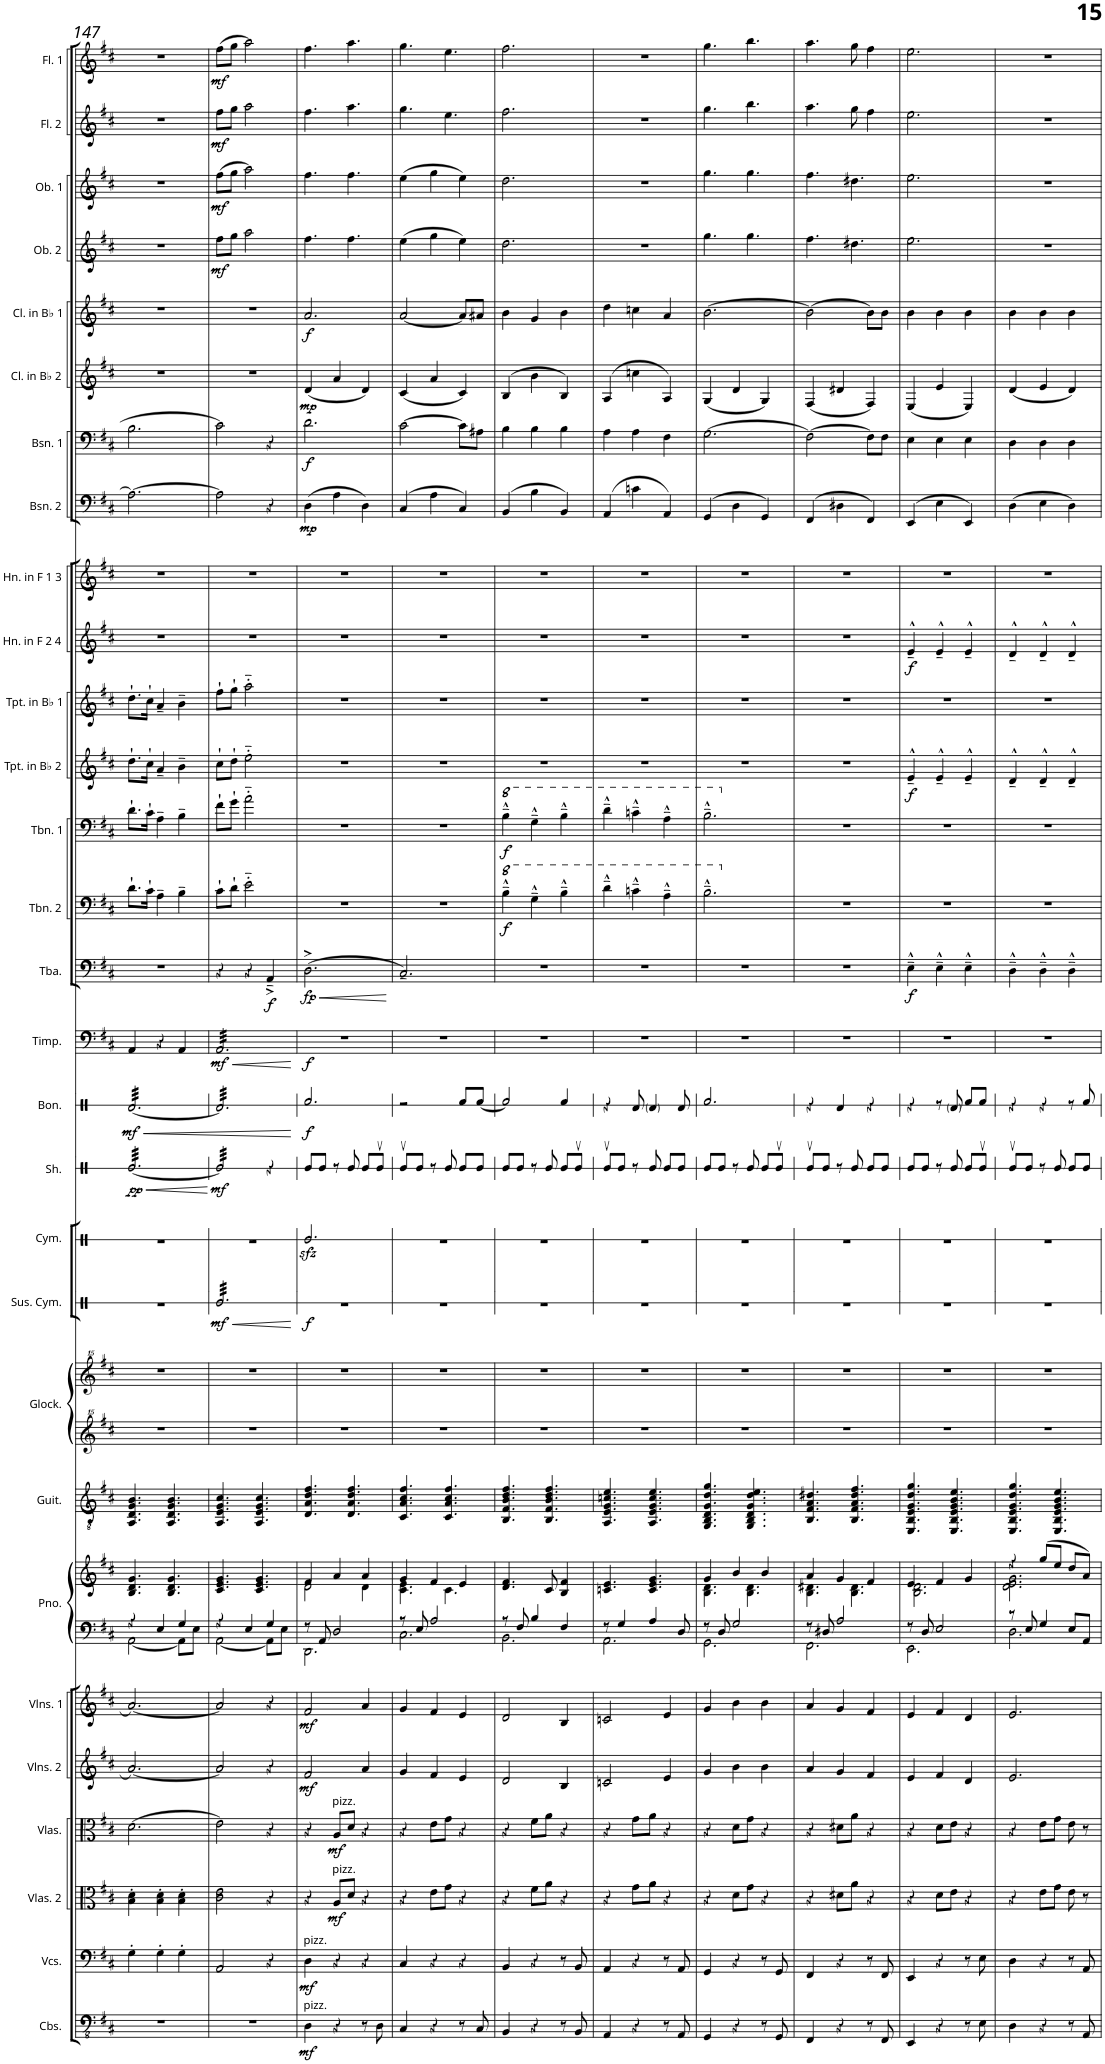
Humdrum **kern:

**kern	**dynam	**kern	**dynam	**kern	**dynam	**kern	**dynam	**kern	**dynam	**kern	**dynam	**kern	**kern	**kern	**kern	**kern	**kern	**dynam	**kern	**kern	**dynam	**kern	**dynam	**kern	**dynam	**kern	**dynam	**kern	**dynam	**kern	**dynam	**kern	**dynam	**kern	**kern	**dynam	**kern	**kern	**dynam	**kern	**dynam	**kern	**dynam	**kern	**dynam	**kern	**dynam	**kern	**dynam	**kern	**dynam	**kern	**dynam
*part29	*part29	*part28	*part28	*part27	*part27	*part26	*part26	*part25	*part25	*part24	*part24	*part23	*part23	*part22	*part21	*part21	*part20	*part20	*part19	*part18	*part18	*part17	*part17	*part16	*part16	*part15	*part15	*part14	*part14	*part13	*part13	*part12	*part12	*part11	*part10	*part10	*part9	*part8	*part8	*part7	*part7	*part6	*part6	*part5	*part5	*part4	*part4	*part3	*part3	*part2	*part2	*part1	*part1
*staff31	*staff31	*staff30	*staff30	*staff29	*staff29	*staff28	*staff28	*staff27	*staff27	*staff26	*staff26	*staff25	*staff24	*staff23	*staff22	*staff21	*staff20	*staff20	*staff19	*staff18	*staff18	*staff17	*staff17	*staff16	*staff16	*staff15	*staff15	*staff14	*staff14	*staff13	*staff13	*staff12	*staff12	*staff11	*staff10	*staff10	*staff9	*staff8	*staff8	*staff7	*staff7	*staff6	*staff6	*staff5	*staff5	*staff4	*staff4	*staff3	*staff3	*staff2	*staff2	*staff1	*staff1
*I"Contrabasses	*	*I"Violoncellos	*	*I"Violas 2	*	*I"Violas	*	*I"Violins 2	*	*I"Violins 1	*	*I"Piano	*	*I"Classical Guitar	*I"Glockenspiel	*	*I"Suspended Cymbal	*	*I"Cymbals	*I"Shaker	*	*I"Bongos	*	*I"Timpani	*	*I"Tuba	*	*I"Trombone 2	*	*I"Trombone 1	*	*I"Trumpet in Bb 2	*	*I"Trumpet in Bb 1	*I"Horn in F 2 &amp; 4	*	*I"Horn in F 1 &amp; 3	*I"Bassoon 2	*	*I"Bassoon 1	*	*I"Clarinet in Bb 2	*	*I"Clarinet in Bb 1	*	*I"Oboe 2	*	*I"Oboe 1	*	*I"Flute 2	*	*I"Flute 1	*
*I'Cbs.	*	*I'Vcs.	*	*I'Vlas. 2	*	*I'Vlas.	*	*I'Vlns. 2	*	*I'Vlns. 1	*	*I'Pno.	*	*I'Guit.	*I'Glock.	*	*I'Sus. Cym.	*	*I'Cym.	*I'Sh.	*	*I'Bon.	*	*I'Timp.	*	*I'Tba.	*	*I'Tbn. 2	*	*I'Tbn. 1	*	*I'Tpt. in Bb 2	*	*I'Tpt. in Bb 1	*I'Hn. in F 2 4	*	*I'Hn. in F 1 3	*I'Bsn. 2	*	*I'Bsn. 1	*	*I'Cl. in Bb 2	*	*I'Cl. in Bb 1	*	*I'Ob. 2	*	*I'Ob. 1	*	*I'Fl. 2	*	*I'Fl. 1	*
!!LO:PB:g=z
*clefFv4	*	*clefF4	*	*clefC3	*	*clefC3	*	*clefG2	*	*clefG2	*	*clefF4	*clefG2	*clefGv2	*clefG^^2	*clefG^^2	*clefX	*	*clefX	*clefX	*	*clefX	*	*clefF4	*	*clefF4	*	*clefF4	*	*clefF4	*	*clefG2	*	*clefG2	*clefG2	*	*clefG2	*clefF4	*	*clefF4	*	*clefG2	*	*clefG2	*	*clefG2	*	*clefG2	*	*clefG2	*	*clefG2	*
*	*	*	*	*	*	*	*	*	*	*	*	*	*	*	*	*	*	*	*	*	*	*	*	*	*	*	*	*	*	*	*	*Trd1c2	*	*Trd1c2	*Trd4c7	*	*Trd4c7	*	*	*	*	*Trd1c2	*	*Trd1c2	*	*	*	*	*	*	*	*	*
*k[f#c#]	*	*k[f#c#]	*	*k[f#c#]	*	*k[f#c#]	*	*k[f#c#]	*	*k[f#c#]	*	*k[f#c#]	*k[f#c#]	*k[f#c#]	*k[f#c#]	*k[f#c#]	*k[]	*	*k[]	*k[]	*	*k[]	*	*k[f#c#]	*	*k[f#c#]	*	*k[f#c#]	*	*k[f#c#]	*	*k[f#c#]	*	*k[f#c#]	*k[f#c#]	*	*k[f#c#]	*k[f#c#]	*	*k[f#c#]	*	*k[f#c#]	*	*k[f#c#]	*	*k[f#c#]	*	*k[f#c#]	*	*k[f#c#]	*	*k[f#c#]	*
*M3/4	*	*M3/4	*	*M3/4	*	*M3/4	*	*M3/4	*	*M3/4	*	*M3/4	*M3/4	*M3/4	*M3/4	*M3/4	*M3/4	*	*M3/4	*M3/4	*	*M3/4	*	*M3/4	*	*M3/4	*	*M3/4	*	*M3/4	*	*M3/4	*	*M3/4	*M3/4	*	*M3/4	*M3/4	*	*M3/4	*	*M3/4	*	*M3/4	*	*M3/4	*	*M3/4	*	*M3/4	*	*M3/4	*
=147	=147	=147	=147	=147	=147	=147	=147	=147	=147	=147	=147	=147	=147	=147	=147	=147	=147	=147	=147	=147	=147	=147	=147	=147	=147	=147	=147	=147	=147	=147	=147	=147	=147	=147	=147	=147	=147	=147	=147	=147	=147	=147	=147	=147	=147	=147	=147	=147	=147	=147	=147	=147	=147
*	*	*	*	*	*	*	*	*	*	*	*	*^	*	*	*	*	*	*	*	*	*	*	*	*	*	*	*	*	*	*	*	*	*	*	*	*	*	*	*	*	*	*	*	*	*	*	*	*	*	*	*	*	*
!	!	!	!	!	!	!	!	!	!	!	!	!	!	!	!	!	!	!	!	!	!	!LO:DY:b	!	!LO:DY:b	!	!	!	!	!	!	!	!	!	!	!	!	!	!	!	!	!	!	!	!	!	!	!	!	!	!	!	!	!	!
*	*	*	*	*	*	*	*	*	*	*	*	*	*	*	*	*	*	*	*	*	*tremolo	*	*	*	*	*	*	*	*	*	*	*	*	*	*	*	*	*	*	*	*	*	*	*	*	*	*	*	*	*	*	*	*	*
*	*	*	*	*	*	*	*	*	*	*	*	*	*	*	*	*	*	*	*	*	*	*	*tremolo	*	*	*	*	*	*	*	*	*	*	*	*	*	*	*	*	*	*	*	*	*	*	*	*	*	*	*	*	*	*	*
2.r	.	4G'\	.	4B\' 4d\'	.	(2.d\	.	2.a/_	.	2.a/_	.	4r	[2AA\	4.B/ 4.d/ 4.g/	4.AA/ 4.D/ 4.G/ 4.B/	2.r	2.r	2.r	.	2.r	[32Re/LLL	pp	[32Rd/LLL	mf	4AA/	.	2.r	.	8.d`\L	.	8.d`\L	.	8.dd`\L	.	8.dd`\L	2.r	.	2.r	2.A\_	.	2.B\	.	2.r	.	2.r	.	2.r	.	2.r	.	2.r	.	2.r	.
.	.	.	.	.	.	.	.	.	.	.	.	.	.	.	.	.	.	.	.	.	32Re/	.	32Rd/	.	.	.	.	.	.	.	.	.	.	.	.	.	.	.	.	.	.	.	.	.	.	.	.	.	.	.	.	.	.	.
.	.	.	.	.	.	.	.	.	.	.	.	.	.	.	.	.	.	.	.	.	32Re/	.	32Rd/	.	.	.	.	.	.	.	.	.	.	.	.	.	.	.	.	.	.	.	.	.	.	.	.	.	.	.	.	.	.	.
.	.	.	.	.	.	.	.	.	.	.	.	.	.	.	.	.	.	.	.	.	32Re/	.	32Rd/	.	.	.	.	.	.	.	.	.	.	.	.	.	.	.	.	.	.	.	.	.	.	.	.	.	.	.	.	.	.	.
.	.	.	.	.	.	.	.	.	.	.	.	.	.	.	.	.	.	.	.	.	32Re/	.	32Rd/	.	.	.	.	.	.	.	.	.	.	.	.	.	.	.	.	.	.	.	.	.	.	.	.	.	.	.	.	.	.	.
.	.	.	.	.	.	.	.	.	.	.	.	.	.	.	.	.	.	.	.	.	32Re/	.	32Rd/	.	.	.	.	.	.	.	.	.	.	.	.	.	.	.	.	.	.	.	.	.	.	.	.	.	.	.	.	.	.	.
.	.	.	.	.	.	.	.	.	.	.	.	.	.	.	.	.	.	.	.	.	32Re/	.	32Rd/	.	.	.	.	.	16c#`\Jk	.	16c#`\Jk	.	16cc#`\Jk	.	16cc#`\Jk	.	.	.	.	.	.	.	.	.	.	.	.	.	.	.	.	.	.	.
.	.	.	.	.	.	.	.	.	.	.	.	.	.	.	.	.	.	.	.	.	32Re/	.	32Rd/	.	.	.	.	.	.	.	.	.	.	.	.	.	.	.	.	.	.	.	.	.	.	.	.	.	.	.	.	.	.	.
.	.	4G'\	.	4B\' 4d\'	.	.	.	.	.	.	.	4E/	.	.	.	.	.	.	.	.	32Re/	.	32Rd/	.	4r	.	.	.	4A~\	.	4A~\	.	4a~/	.	4a~/	.	.	.	.	.	.	.	.	.	.	.	.	.	.	.	.	.	.	.
.	.	.	.	.	.	.	.	.	.	.	.	.	.	.	.	.	.	.	.	.	32Re/	.	32Rd/	.	.	.	.	.	.	.	.	.	.	.	.	.	.	.	.	.	.	.	.	.	.	.	.	.	.	.	.	.	.	.
.	.	.	.	.	.	.	.	.	.	.	.	.	.	.	.	.	.	.	.	.	32Re/	.	32Rd/	.	.	.	.	.	.	.	.	.	.	.	.	.	.	.	.	.	.	.	.	.	.	.	.	.	.	.	.	.	.	.
.	.	.	.	.	.	.	.	.	.	.	.	.	.	.	.	.	.	.	.	.	32Re/	.	32Rd/	.	.	.	.	.	.	.	.	.	.	.	.	.	.	.	.	.	.	.	.	.	.	.	.	.	.	.	.	.	.	.
.	.	.	.	.	.	.	.	.	.	.	.	.	.	4.B/ 4.d/ 4.g/	4.AA/ 4.D/ 4.G/ 4.B/	.	.	.	.	.	32Re/	.	32Rd/	.	.	.	.	.	.	.	.	.	.	.	.	.	.	.	.	.	.	.	.	.	.	.	.	.	.	.	.	.	.	.
.	.	.	.	.	.	.	.	.	.	.	.	.	.	.	.	.	.	.	.	.	32Re/	.	32Rd/	.	.	.	.	.	.	.	.	.	.	.	.	.	.	.	.	.	.	.	.	.	.	.	.	.	.	.	.	.	.	.
.	.	.	.	.	.	.	.	.	.	.	.	.	.	.	.	.	.	.	.	.	32Re/	.	32Rd/	.	.	.	.	.	.	.	.	.	.	.	.	.	.	.	.	.	.	.	.	.	.	.	.	.	.	.	.	.	.	.
.	.	.	.	.	.	.	.	.	.	.	.	.	.	.	.	.	.	.	.	.	32Re/	.	32Rd/	.	.	.	.	.	.	.	.	.	.	.	.	.	.	.	.	.	.	.	.	.	.	.	.	.	.	.	.	.	.	.
.	.	4G'\	.	4B\' 4d\'	.	.	.	.	.	.	.	4G/	8AA\L]	.	.	.	.	.	.	.	32Re/	.	32Rd/	.	4AA/	.	.	.	4B~\	.	4B~\	.	4b~\	.	4b~\	.	.	.	.	.	.	.	.	.	.	.	.	.	.	.	.	.	.	.
.	.	.	.	.	.	.	.	.	.	.	.	.	.	.	.	.	.	.	.	.	32Re/	.	32Rd/	.	.	.	.	.	.	.	.	.	.	.	.	.	.	.	.	.	.	.	.	.	.	.	.	.	.	.	.	.	.	.
.	.	.	.	.	.	.	.	.	.	.	.	.	.	.	.	.	.	.	.	.	32Re/	.	32Rd/	.	.	.	.	.	.	.	.	.	.	.	.	.	.	.	.	.	.	.	.	.	.	.	.	.	.	.	.	.	.	.
.	.	.	.	.	.	.	.	.	.	.	.	.	.	.	.	.	.	.	.	.	32Re/	.	32Rd/	.	.	.	.	.	.	.	.	.	.	.	.	.	.	.	.	.	.	.	.	.	.	.	.	.	.	.	.	.	.	.
.	.	.	.	.	.	.	.	.	.	.	.	.	8E\J	.	.	.	.	.	.	.	32Re/	.	32Rd/	.	.	.	.	.	.	.	.	.	.	.	.	.	.	.	.	.	.	.	.	.	.	.	.	.	.	.	.	.	.	.
.	.	.	.	.	.	.	.	.	.	.	.	.	.	.	.	.	.	.	.	.	32Re/	.	32Rd/	.	.	.	.	.	.	.	.	.	.	.	.	.	.	.	.	.	.	.	.	.	.	.	.	.	.	.	.	.	.	.
.	.	.	.	.	.	.	.	.	.	.	.	.	.	.	.	.	.	.	.	.	32Re/	.	32Rd/	.	.	.	.	.	.	.	.	.	.	.	.	.	.	.	.	.	.	.	.	.	.	.	.	.	.	.	.	.	.	.
.	.	.	.	.	.	.	.	.	.	.	.	.	.	.	.	.	.	.	.	.	32Re/JJJ	.	32Rd/JJJ	.	.	.	.	.	.	.	.	.	.	.	.	.	.	.	.	.	.	.	.	.	.	.	.	.	.	.	.	.	.	.
=148	=148	=148	=148	=148	=148	=148	=148	=148	=148	=148	=148	=148	=148	=148	=148	=148	=148	=148	=148	=148	=148	=148	=148	=148	=148	=148	=148	=148	=148	=148	=148	=148	=148	=148	=148	=148	=148	=148	=148	=148	=148	=148	=148	=148	=148	=148	=148	=148	=148	=148	=148	=148	=148	=148
!	!	!	!	!	!	!	!	!	!	!	!	!	!	!	!	!	!	!	!LO:DY:b	!	!	!LO:DY:b	!	!	!	!LO:DY:b	!	!	!	!	!	!	!	!	!	!	!	!	!	!	!	!	!	!	!	!	!	!LO:DY:b	!	!LO:DY:b	!	!LO:DY:b	!	!LO:DY:b
*	*	*	*	*	*	*	*	*	*	*	*	*	*	*	*	*	*	*tremolo	*	*	*	*	*	*	*	*	*	*	*	*	*	*	*	*	*	*	*	*	*	*	*	*	*	*	*	*	*	*	*	*	*	*	*	*
*	*	*	*	*	*	*	*	*	*	*	*	*	*	*	*	*	*	*	*	*	*	*	*	*	*tremolo	*	*	*	*	*	*	*	*	*	*	*	*	*	*	*	*	*	*	*	*	*	*	*	*	*	*	*	*	*
2.r	.	2AA/	.	2c#\ 2e\	.	2e\)	.	2a/]	.	2a/]	.	4r	[2AA\	4.c#/ 4.e/ 4.g/	4.AA/ 4.E/ 4.G/ 4.c#/	2.r	2.r	32Re/LLL	mf	2.r	32Re/]LLL	mf	32Rd/]LLL	.	32AA/LLL	mf	4r	.	8c#`\L	.	8f#`\L	.	8cc#`\L	.	8ff#`\L	2.r	.	2.r	2A\]	.	2c#\	.	2.r	.	2.r	.	8ff#\L	mf	(8ff#\L	mf	8ff#\L	mf	(8ff#\L	mf
.	.	.	.	.	.	.	.	.	.	.	.	.	.	.	.	.	.	32Re/	.	.	32Re/	.	32Rd/	.	32AA/	.	.	.	.	.	.	.	.	.	.	.	.	.	.	.	.	.	.	.	.	.	.	.	.	.	.	.	.	.
.	.	.	.	.	.	.	.	.	.	.	.	.	.	.	.	.	.	32Re/	.	.	32Re/	.	32Rd/	.	32AA/	.	.	.	.	.	.	.	.	.	.	.	.	.	.	.	.	.	.	.	.	.	.	.	.	.	.	.	.	.
.	.	.	.	.	.	.	.	.	.	.	.	.	.	.	.	.	.	32Re/	.	.	32Re/	.	32Rd/	.	32AA/	.	.	.	.	.	.	.	.	.	.	.	.	.	.	.	.	.	.	.	.	.	.	.	.	.	.	.	.	.
.	.	.	.	.	.	.	.	.	.	.	.	.	.	.	.	.	.	32Re/	.	.	32Re/	.	32Rd/	.	32AA/	.	.	.	8d`\J	.	8g`\J	.	8dd`\J	.	8gg`\J	.	.	.	.	.	.	.	.	.	.	.	8gg\J	.	8gg\J	.	8gg\J	.	8gg\J	.
.	.	.	.	.	.	.	.	.	.	.	.	.	.	.	.	.	.	32Re/	.	.	32Re/	.	32Rd/	.	32AA/	.	.	.	.	.	.	.	.	.	.	.	.	.	.	.	.	.	.	.	.	.	.	.	.	.	.	.	.	.
.	.	.	.	.	.	.	.	.	.	.	.	.	.	.	.	.	.	32Re/	.	.	32Re/	.	32Rd/	.	32AA/	.	.	.	.	.	.	.	.	.	.	.	.	.	.	.	.	.	.	.	.	.	.	.	.	.	.	.	.	.
.	.	.	.	.	.	.	.	.	.	.	.	.	.	.	.	.	.	32Re/	.	.	32Re/	.	32Rd/	.	32AA/	.	.	.	.	.	.	.	.	.	.	.	.	.	.	.	.	.	.	.	.	.	.	.	.	.	.	.	.	.
.	.	.	.	.	.	.	.	.	.	.	.	4E/	.	.	.	.	.	32Re/	.	.	32Re/	.	32Rd/	.	32AA/	.	4r	.	2e'~\	.	2a'~\	.	2ee'~\	.	2aa'~\	.	.	.	.	.	.	.	.	.	.	.	2aa\	.	2aa\)	.	2aa\	.	2aa\)	.
.	.	.	.	.	.	.	.	.	.	.	.	.	.	.	.	.	.	32Re/	.	.	32Re/	.	32Rd/	.	32AA/	.	.	.	.	.	.	.	.	.	.	.	.	.	.	.	.	.	.	.	.	.	.	.	.	.	.	.	.	.
.	.	.	.	.	.	.	.	.	.	.	.	.	.	.	.	.	.	32Re/	.	.	32Re/	.	32Rd/	.	32AA/	.	.	.	.	.	.	.	.	.	.	.	.	.	.	.	.	.	.	.	.	.	.	.	.	.	.	.	.	.
.	.	.	.	.	.	.	.	.	.	.	.	.	.	.	.	.	.	32Re/	.	.	32Re/	.	32Rd/	.	32AA/	.	.	.	.	.	.	.	.	.	.	.	.	.	.	.	.	.	.	.	.	.	.	.	.	.	.	.	.	.
.	.	.	.	.	.	.	.	.	.	.	.	.	.	4.c#/ 4.e/ 4.g/	4.AA/ 4.E/ 4.G/ 4.c#/	.	.	32Re/	.	.	32Re/	.	32Rd/	.	32AA/	.	.	.	.	.	.	.	.	.	.	.	.	.	.	.	.	.	.	.	.	.	.	.	.	.	.	.	.	.
.	.	.	.	.	.	.	.	.	.	.	.	.	.	.	.	.	.	32Re/	.	.	32Re/	.	32Rd/	.	32AA/	.	.	.	.	.	.	.	.	.	.	.	.	.	.	.	.	.	.	.	.	.	.	.	.	.	.	.	.	.
.	.	.	.	.	.	.	.	.	.	.	.	.	.	.	.	.	.	32Re/	.	.	32Re/	.	32Rd/	.	32AA/	.	.	.	.	.	.	.	.	.	.	.	.	.	.	.	.	.	.	.	.	.	.	.	.	.	.	.	.	.
.	.	.	.	.	.	.	.	.	.	.	.	.	.	.	.	.	.	32Re/	.	.	32Re/JJJ	.	32Rd/	.	32AA/	.	.	.	.	.	.	.	.	.	.	.	.	.	.	.	.	.	.	.	.	.	.	.	.	.	.	.	.	.
*	*	*	*	*	*	*	*	*	*	*	*	*	*	*	*	*	*	*	*	*	*Xtremolo	*	*	*	*	*	*	*	*	*	*	*	*	*	*	*	*	*	*	*	*	*	*	*	*	*	*	*	*	*	*	*	*	*
!	!	!	!	!	!	!	!	!	!	!	!	!	!	!	!	!	!	!	!	!	!	!	!	!	!	!	!	!LO:DY:b	!	!	!	!	!	!	!	!	!	!	!	!	!	!	!	!	!	!	!	!	!	!	!	!	!	!
.	.	4r	.	4r	.	4r	.	4r	.	4r	.	4G/	8AA\L]	.	.	.	.	32Re/	.	.	4r	.	32Rd/	.	32AA/	.	4AA~^/	f	.	.	.	.	.	.	.	.	.	.	4r	.	4r	.	.	.	.	.	.	.	.	.	.	.	.	.
.	.	.	.	.	.	.	.	.	.	.	.	.	.	.	.	.	.	32Re/	.	.	.	.	32Rd/	.	32AA/	.	.	.	.	.	.	.	.	.	.	.	.	.	.	.	.	.	.	.	.	.	.	.	.	.	.	.	.	.
.	.	.	.	.	.	.	.	.	.	.	.	.	.	.	.	.	.	32Re/	.	.	.	.	32Rd/	.	32AA/	.	.	.	.	.	.	.	.	.	.	.	.	.	.	.	.	.	.	.	.	.	.	.	.	.	.	.	.	.
.	.	.	.	.	.	.	.	.	.	.	.	.	.	.	.	.	.	32Re/	.	.	.	.	32Rd/	.	32AA/	.	.	.	.	.	.	.	.	.	.	.	.	.	.	.	.	.	.	.	.	.	.	.	.	.	.	.	.	.
.	.	.	.	.	.	.	.	.	.	.	.	.	8E\J	.	.	.	.	32Re/	.	.	.	.	32Rd/	.	32AA/	.	.	.	.	.	.	.	.	.	.	.	.	.	.	.	.	.	.	.	.	.	.	.	.	.	.	.	.	.
.	.	.	.	.	.	.	.	.	.	.	.	.	.	.	.	.	.	32Re/	.	.	.	.	32Rd/	.	32AA/	.	.	.	.	.	.	.	.	.	.	.	.	.	.	.	.	.	.	.	.	.	.	.	.	.	.	.	.	.
.	.	.	.	.	.	.	.	.	.	.	.	.	.	.	.	.	.	32Re/	.	.	.	.	32Rd/	.	32AA/	.	.	.	.	.	.	.	.	.	.	.	.	.	.	.	.	.	.	.	.	.	.	.	.	.	.	.	.	.
.	.	.	.	.	.	.	.	.	.	.	.	.	.	.	.	.	.	32Re/JJJ	.	.	.	.	32Rd/JJJ	.	32AA/JJJ	.	.	.	.	.	.	.	.	.	.	.	.	.	.	.	.	.	.	.	.	.	.	.	.	.	.	.	.	.
*	*	*	*	*	*	*	*	*	*	*	*	*	*	*	*	*	*	*	*	*	*	*	*	*	*Xtremolo	*	*	*	*	*	*	*	*	*	*	*	*	*	*	*	*	*	*	*	*	*	*	*	*	*	*	*	*	*
*	*	*	*	*	*	*	*	*	*	*	*	*	*	*	*	*	*	*	*	*	*	*	*Xtremolo	*	*	*	*	*	*	*	*	*	*	*	*	*	*	*	*	*	*	*	*	*	*	*	*	*	*	*	*	*	*	*
*	*	*	*	*	*	*	*	*	*	*	*	*	*	*	*	*	*	*Xtremolo	*	*	*	*	*	*	*	*	*	*	*	*	*	*	*	*	*	*	*	*	*	*	*	*	*	*	*	*	*	*	*	*	*	*	*	*
=149	=149	=149	=149	=149	=149	=149	=149	=149	=149	=149	=149	=149	=149	=149	=149	=149	=149	=149	=149	=149	=149	=149	=149	=149	=149	=149	=149	=149	=149	=149	=149	=149	=149	=149	=149	=149	=149	=149	=149	=149	=149	=149	=149	=149	=149	=149	=149	=149	=149	=149	=149	=149	=149	=149
*	*	*	*	*	*	*	*	*	*	*	*	*	*	*^	*	*	*	*	*	*	*	*	*	*	*	*	*	*	*	*	*	*	*	*	*	*	*	*	*	*	*	*	*	*	*	*	*	*	*	*	*	*	*	*
!	!	!LO:TX:a:t=pizz.	!	!	!	!	!	!	!	!	!	!	!	!	!	!	!	!	!	!	!	!	!	!	!	!	!	!	!	!	!	!	!	!	!	!	!	!	!	!	!	!	!	!	!	!	!	!	!	!	!	!	!	!	!
!LO:TX:a:t=pizz.	!	!	!	!	!	!	!	!	!	!	!	!	!	!	!	!	!	!	!	!	!	!	!	!	!	!	!	!	!	!	!	!	!	!	!	!	!	!	!	!	!	!	!	!	!	!	!	!	!	!	!	!	!	!	!
!	!LO:DY:b	!	!LO:DY:b	!	!	!	!	!	!LO:DY:b	!	!LO:DY:b	!	!	!	!	!	!	!	!	!LO:DY:b	!	!	!	!	!LO:DY:b	!	!LO:DY:b	!	!LO:DY:b	!	!	!	!	!	!	!	!	!	!	!	!LO:DY:b	!	!LO:DY:b	!	!LO:DY:b	!	!LO:DY:b	!	!	!	!	!	!	!	!
4DD\	mf	4D\	mf	4r	.	4r	.	2f#/	mf	2f#/	mf	8r	2.DD\	4f#/	2d\	4.D/ 4.A/ 4.d/ 4.f#/	2.r	2.r	2.r	f	2.Rezz</	8Re/L	.	2.Rf/	f	2.r	f	(2.D^\	fp	2.r	.	2.r	.	2.r	.	2.r	2.r	.	2.r	(4D\	mp	2.d\	f	(4d/	mp	2.a/	f	4.ff#\	.	4.ff#\	.	4.ff#\	.	4.ff#\	.
.	.	.	.	.	.	.	.	.	.	.	.	8AA/	.	.	.	.	.	.	.	.	.	8Re/J	.	.	.	.	.	.	.	.	.	.	.	.	.	.	.	.	.	.	.	.	.	.	.	.	.	.	.	.	.	.	.	.	.
!	!	!	!	!	!	!LO:TX:a:t=pizz.	!	!	!	!	!	!	!	!	!	!	!	!	!	!	!	!	!	!	!	!	!	!	!	!	!	!	!	!	!	!	!	!	!	!	!	!	!	!	!	!	!	!	!	!	!	!	!	!	!
!	!	!	!	!LO:TX:a:t=pizz.	!	!	!	!	!	!	!	!	!	!	!	!	!	!	!	!	!	!	!	!	!	!	!	!	!	!	!	!	!	!	!	!	!	!	!	!	!	!	!	!	!	!	!	!	!	!	!	!	!	!	!
!	!	!	!	!	!LO:DY:b	!	!LO:DY:b	!	!	!	!	!	!	!	!	!	!	!	!	!	!	!	!	!	!	!	!	!	!	!	!	!	!	!	!	!	!	!	!	!	!	!	!	!	!	!	!	!	!	!	!	!	!	!	!
4r	.	4r	.	8A/L	mf	8A/L	mf	.	.	.	.	2D/	.	4a/	.	.	.	.	.	.	.	8r	.	.	.	.	.	.	.	.	.	.	.	.	.	.	.	.	.	4A\	.	.	.	4a/	.	.	.	.	.	.	.	.	.	.	.
.	.	.	.	8d/J	.	8d/J	.	.	.	.	.	.	.	.	.	4.D/ 4.A/ 4.d/ 4.f#/	.	.	.	.	.	8Re/	.	.	.	.	.	.	.	.	.	.	.	.	.	.	.	.	.	.	.	.	.	.	.	.	.	4.ff#\	.	4.ff#\	.	4.aa\	.	4.aa\	.
8r	.	4r	.	4r	.	4r	.	4a/	.	4a/	.	.	.	4a/	4d\	.	.	.	.	.	.	8Re/L	.	.	.	.	.	.	.	.	.	.	.	.	.	.	.	.	.	4D\)	.	.	.	4d/)	.	.	.	.	.	.	.	.	.	.	.
8DD\	.	.	.	.	.	.	.	.	.	.	.	.	.	.	.	.	.	.	.	.	.	8Rev/J	.	.	.	.	.	.	.	.	.	.	.	.	.	.	.	.	.	.	.	.	.	.	.	.	.	.	.	.	.	.	.	.	.
=150	=150	=150	=150	=150	=150	=150	=150	=150	=150	=150	=150	=150	=150	=150	=150	=150	=150	=150	=150	=150	=150	=150	=150	=150	=150	=150	=150	=150	=150	=150	=150	=150	=150	=150	=150	=150	=150	=150	=150	=150	=150	=150	=150	=150	=150	=150	=150	=150	=150	=150	=150	=150	=150	=150	=150
4CC#/	.	4C#/	.	4r	.	4r	.	4g/	.	4g/	.	8r	2.C#\	4g/	4.c#\ 4.e\	4.C#/ 4.A/ 4.c#/ 4.f#/	2.r	2.r	2.r	.	2.r	8Rev/L	.	2r	.	2.r	.	2.C#~/)	.	2.r	.	2.r	.	2.r	.	2.r	2.r	.	2.r	(4C#/	.	[2c#\	.	(4c#/	.	[2a/	.	(4ee\	.	(4ee\	.	4.gg\	.	4.gg\	.
.	.	.	.	.	.	.	.	.	.	.	.	8E/	.	.	.	.	.	.	.	.	.	8Re/J	.	.	.	.	.	.	.	.	.	.	.	.	.	.	.	.	.	.	.	.	.	.	.	.	.	.	.	.	.	.	.	.	.
4r	.	4r	.	8e\L	.	8e\L	.	4f#/	.	4f#/	.	2A/	.	4f#/	.	.	.	.	.	.	.	8r	.	.	.	.	.	.	.	.	.	.	.	.	.	.	.	.	.	4A\	.	.	.	4a/	.	.	.	4gg\	.	4gg\	.	.	.	.	.
.	.	.	.	8g\J	.	8g\J	.	.	.	.	.	.	.	.	4.c#\	4.C#/ 4.A/ 4.c#/ 4.f#/	.	.	.	.	.	8Re/	.	.	.	.	.	.	.	.	.	.	.	.	.	.	.	.	.	.	.	.	.	.	.	.	.	.	.	.	.	4.ee\	.	4.ee\	.
8r	.	4r	.	4r	.	4r	.	4e/	.	4e/	.	.	.	4e/	.	.	.	.	.	.	.	8Re/L	.	8Rf/L	.	.	.	.	.	.	.	.	.	.	.	.	.	.	.	4C#/)	.	8c#\L]	.	4c#/)	.	8a/L]	.	4ee\)	.	4ee\)	.	.	.	.	.
8CC#/	.	.	.	.	.	.	.	.	.	.	.	.	.	.	.	.	.	.	.	.	.	8Re/J	.	[8Rf/J	.	.	.	.	.	.	.	.	.	.	.	.	.	.	.	.	.	8A#X\J	.	.	.	8a#X/J	.	.	.	.	.	.	.	.	.
*	*	*	*	*	*	*	*	*	*	*	*	*	*	*v	*v	*	*	*	*	*	*	*	*	*	*	*	*	*	*	*	*	*	*	*	*	*	*	*	*	*	*	*	*	*	*	*	*	*	*	*	*	*	*	*	*
=151	=151	=151	=151	=151	=151	=151	=151	=151	=151	=151	=151	=151	=151	=151	=151	=151	=151	=151	=151	=151	=151	=151	=151	=151	=151	=151	=151	=151	=151	=151	=151	=151	=151	=151	=151	=151	=151	=151	=151	=151	=151	=151	=151	=151	=151	=151	=151	=151	=151	=151	=151	=151	=151	=151
*	*	*	*	*	*	*	*	*	*	*	*	*	*	*	*	*	*	*	*	*	*	*	*	*	*	*	*	*	*8va	*	*	*	*	*	*	*	*	*	*	*	*	*	*	*	*	*	*	*	*	*	*	*	*	*
*	*	*	*	*	*	*	*	*	*	*	*	*	*	*	*	*	*	*	*	*	*	*	*	*	*	*	*	*	*	*	*8va	*	*	*	*	*	*	*	*	*	*	*	*	*	*	*	*	*	*	*	*	*	*	*
!	!	!	!	!	!	!	!	!	!	!	!	!	!	!	!	!	!	!	!	!	!	!	!	!	!	!	!	!	!	!LO:DY:b	!	!LO:DY:b	!	!	!	!	!	!	!	!	!	!	!	!	!	!	!	!	!	!	!	!	!	!
4BBB/	.	4BB/	.	4r	.	4r	.	2d/	.	2d/	.	8r	2.BB\	4.d/ 4.f#/	4.BB/ 4.F#/ 4.B/ 4.d/ 4.f#/	2.r	2.r	2.r	.	2.r	8Re/L	.	2Rf/]	.	2.r	.	2.r	.	4b~^^\	f	4b~^^\	f	2.r	.	2.r	2.r	.	2.r	(4BB/	.	4B\	.	(4B/	.	4b\	.	2.dd\	.	2.dd\	.	2.ff#\	.	2.ff#\	.
.	.	.	.	.	.	.	.	.	.	.	.	8F#/	.	.	.	.	.	.	.	.	8Re/J	.	.	.	.	.	.	.	.	.	.	.	.	.	.	.	.	.	.	.	.	.	.	.	.	.	.	.	.	.	.	.	.	.
4r	.	4r	.	8f#\L	.	8f#\L	.	.	.	.	.	4B/	.	.	.	.	.	.	.	.	8r	.	.	.	.	.	.	.	4g~^^\	.	4g~^^\	.	.	.	.	.	.	.	4B\	.	4B\	.	4b\	.	4g/	.	.	.	.	.	.	.	.	.
.	.	.	.	8a\J	.	8a\J	.	.	.	.	.	.	.	8c#/	4.BB/ 4.F#/ 4.B/ 4.d/ 4.f#/	.	.	.	.	.	8Re/	.	.	.	.	.	.	.	.	.	.	.	.	.	.	.	.	.	.	.	.	.	.	.	.	.	.	.	.	.	.	.	.	.
8r	.	8r	.	4r	.	4r	.	4B/	.	4B/	.	4F#/	.	4B/ 4f#/	.	.	.	.	.	.	8Re/L	.	4Rf/	.	.	.	.	.	4b~^^\	.	4b~^^\	.	.	.	.	.	.	.	4BB/)	.	4B\	.	4B/)	.	4b\	.	.	.	.	.	.	.	.	.
8BBB/	.	8BB/	.	.	.	.	.	.	.	.	.	.	.	.	.	.	.	.	.	.	8Rev/J	.	.	.	.	.	.	.	.	.	.	.	.	.	.	.	.	.	.	.	.	.	.	.	.	.	.	.	.	.	.	.	.	.
=152	=152	=152	=152	=152	=152	=152	=152	=152	=152	=152	=152	=152	=152	=152	=152	=152	=152	=152	=152	=152	=152	=152	=152	=152	=152	=152	=152	=152	=152	=152	=152	=152	=152	=152	=152	=152	=152	=152	=152	=152	=152	=152	=152	=152	=152	=152	=152	=152	=152	=152	=152	=152	=152	=152
4AAA/	.	4AA/	.	4r	.	4r	.	2cn/	.	2cn/	.	8r	2.AA\	4.cn/ 4.e/	4.AA/ 4.E/ 4.G/ 4.cn/ 4.e/	2.r	2.r	2.r	.	2.r	8Rev/L	.	4r	.	2.r	.	2.r	.	4dd~^^\	.	4dd~^^\	.	2.r	.	2.r	2.r	.	2.r	(4AA/	.	4A\	.	(4A/	.	4dd\	.	2.r	.	2.r	.	2.r	.	2.r	.
.	.	.	.	.	.	.	.	.	.	.	.	4G/	.	.	.	.	.	.	.	.	8Re/J	.	.	.	.	.	.	.	.	.	.	.	.	.	.	.	.	.	.	.	.	.	.	.	.	.	.	.	.	.	.	.	.	.
4r	.	4r	.	8g\L	.	8g\L	.	.	.	.	.	.	.	.	.	.	.	.	.	.	8r	.	8Rd/	.	.	.	.	.	4ccn~^^\	.	4ccn~^^\	.	.	.	.	.	.	.	4cn\	.	4A\	.	4ccn\	.	4ccn\	.	.	.	.	.	.	.	.	.
.	.	.	.	8a\J	.	8a\J	.	.	.	.	.	4A/	.	4.c/ 4.e/ 4.g/	4.AA/ 4.E/ 4.G/ 4.c/ 4.e/	.	.	.	.	.	8Re/	.	4Rd/	.	.	.	.	.	.	.	.	.	.	.	.	.	.	.	.	.	.	.	.	.	.	.	.	.	.	.	.	.	.	.
8r	.	8r	.	4r	.	4r	.	4e/	.	4e/	.	.	.	.	.	.	.	.	.	.	8Re/L	.	.	.	.	.	.	.	4a~^^\	.	4a~^^\	.	.	.	.	.	.	.	4AA/)	.	4F#\	.	4A/)	.	4a/	.	.	.	.	.	.	.	.	.
8AAA/	.	8AA/	.	.	.	.	.	.	.	.	.	8D/	.	.	.	.	.	.	.	.	8Re/J	.	8Rd/	.	.	.	.	.	.	.	.	.	.	.	.	.	.	.	.	.	.	.	.	.	.	.	.	.	.	.	.	.	.	.
=153	=153	=153	=153	=153	=153	=153	=153	=153	=153	=153	=153	=153	=153	=153	=153	=153	=153	=153	=153	=153	=153	=153	=153	=153	=153	=153	=153	=153	=153	=153	=153	=153	=153	=153	=153	=153	=153	=153	=153	=153	=153	=153	=153	=153	=153	=153	=153	=153	=153	=153	=153	=153	=153	=153
*	*	*	*	*	*	*	*	*	*	*	*	*	*	*^	*	*	*	*	*	*	*	*	*	*	*	*	*	*	*	*	*	*	*	*	*	*	*	*	*	*	*	*	*	*	*	*	*	*	*	*	*	*	*	*
4GGG/	.	4GG/	.	4r	.	4r	.	4g/	.	4g/	.	8r	2.GG\	4g/	4.B\ 4.d\	4.GG/ 4.BB/ 4.D/ 4.G/ 4.d/ 4.g/	2.r	2.r	2.r	.	2.r	8Re/L	.	2.Rf/	.	2.r	.	2.r	.	2.b~^^\	.	2.b~^^\	.	2.r	.	2.r	2.r	.	2.r	(4GG/	.	(2.G\	.	(4G/	.	[2.b\	.	4.gg\	.	4.gg\	.	4.gg\	.	4.gg\	.
.	.	.	.	.	.	.	.	.	.	.	.	8D/	.	.	.	.	.	.	.	.	.	8Re/J	.	.	.	.	.	.	.	.	.	.	.	.	.	.	.	.	.	.	.	.	.	.	.	.	.	.	.	.	.	.	.	.	.
4r	.	4r	.	8d\L	.	8d\L	.	4b\	.	4b\	.	2G/	.	4b/	.	.	.	.	.	.	.	8r	.	.	.	.	.	.	.	.	.	.	.	.	.	.	.	.	.	4D\	.	.	.	4d/	.	.	.	.	.	.	.	.	.	.	.
.	.	.	.	8g\J	.	8g\J	.	.	.	.	.	.	.	.	4.B\ 4.d\	4.GG/ 4.BB/ 4.D/ 4.G/ 4.d/ 4.e/	.	.	.	.	.	8Re/	.	.	.	.	.	.	.	.	.	.	.	.	.	.	.	.	.	.	.	.	.	.	.	.	.	4.gg\	.	4.gg\	.	4.bb\	.	4.bb\	.
8r	.	8r	.	4r	.	4r	.	4b\	.	4b\	.	.	.	4b/	.	.	.	.	.	.	.	8Re/L	.	.	.	.	.	.	.	.	.	.	.	.	.	.	.	.	.	4GG/)	.	.	.	4G/)	.	.	.	.	.	.	.	.	.	.	.
8GGG/	.	8GG/	.	.	.	.	.	.	.	.	.	.	.	.	.	.	.	.	.	.	.	8Rev/J	.	.	.	.	.	.	.	.	.	.	.	.	.	.	.	.	.	.	.	.	.	.	.	.	.	.	.	.	.	.	.	.	.
=154	=154	=154	=154	=154	=154	=154	=154	=154	=154	=154	=154	=154	=154	=154	=154	=154	=154	=154	=154	=154	=154	=154	=154	=154	=154	=154	=154	=154	=154	=154	=154	=154	=154	=154	=154	=154	=154	=154	=154	=154	=154	=154	=154	=154	=154	=154	=154	=154	=154	=154	=154	=154	=154	=154	=154
*	*	*	*	*	*	*	*	*	*	*	*	*	*	*	*	*	*	*	*	*	*	*	*	*	*	*	*	*	*	*X8va	*	*	*	*	*	*	*	*	*	*	*	*	*	*	*	*	*	*	*	*	*	*	*	*	*
*	*	*	*	*	*	*	*	*	*	*	*	*	*	*	*	*	*	*	*	*	*	*	*	*	*	*	*	*	*	*	*	*X8va	*	*	*	*	*	*	*	*	*	*	*	*	*	*	*	*	*	*	*	*	*	*	*
4FFF#/	.	4FF#/	.	4r	.	4r	.	4a/	.	4a/	.	8r	2.FF#\	4a/	4.B\ 4.d#X\	4.BB/ 4.F#/ 4.A/ 4.d#X/	2.r	2.r	2.r	.	2.r	8Rev/L	.	4r	.	2.r	.	2.r	.	2.r	.	2.r	.	2.r	.	2.r	2.r	.	2.r	(4FF#/	.	[2F#\)	.	(4F#/	.	2b\_	.	4.ff#\	.	4.ff#\	.	4.aa\	.	4.aa\	.
.	.	.	.	.	.	.	.	.	.	.	.	8D#X/	.	.	.	.	.	.	.	.	.	8Re/J	.	.	.	.	.	.	.	.	.	.	.	.	.	.	.	.	.	.	.	.	.	.	.	.	.	.	.	.	.	.	.	.	.
4r	.	4r	.	8d#X\L	.	8d#X\L	.	4g/	.	4g/	.	2A/	.	4g/	.	.	.	.	.	.	.	8r	.	4Rd/	.	.	.	.	.	.	.	.	.	.	.	.	.	.	.	4D#X\	.	.	.	4d#X/	.	.	.	.	.	.	.	.	.	.	.
.	.	.	.	8a\J	.	8a\J	.	.	.	.	.	.	.	.	4.B\ 4.d#\	4.BB/ 4.F#/ 4.A/ 4.d#/ 4.f#/	.	.	.	.	.	8Re/	.	.	.	.	.	.	.	.	.	.	.	.	.	.	.	.	.	.	.	.	.	.	.	.	.	4.dd#X\	.	4.dd#X\	.	8gg\	.	8gg\	.
8r	.	8r	.	4r	.	4r	.	4f#/	.	4f#/	.	.	.	4f#/	.	.	.	.	.	.	.	8Re/L	.	4r	.	.	.	.	.	.	.	.	.	.	.	.	.	.	.	4FF#/)	.	8F#\L]	.	4F#/)	.	8b\L]	.	.	.	.	.	4ff#\	.	4ff#\	.
8FFF#/	.	8FF#/	.	.	.	.	.	.	.	.	.	.	.	.	.	.	.	.	.	.	.	8Re/J	.	.	.	.	.	.	.	.	.	.	.	.	.	.	.	.	.	.	.	8F#\J	.	.	.	8b\J	.	.	.	.	.	.	.	.	.
=155	=155	=155	=155	=155	=155	=155	=155	=155	=155	=155	=155	=155	=155	=155	=155	=155	=155	=155	=155	=155	=155	=155	=155	=155	=155	=155	=155	=155	=155	=155	=155	=155	=155	=155	=155	=155	=155	=155	=155	=155	=155	=155	=155	=155	=155	=155	=155	=155	=155	=155	=155	=155	=155	=155	=155
!	!	!	!	!	!	!	!	!	!	!	!	!	!	!	!	!	!	!	!	!	!	!	!	!	!	!	!	!	!LO:DY:b	!	!	!	!	!	!LO:DY:b	!	!	!LO:DY:b	!	!	!	!	!	!	!	!	!	!	!	!	!	!	!	!	!
4EEE/	.	4EE/	.	4r	.	4r	.	4e/	.	4e/	.	8r	2.EE\	4e/	2.B\ 2.d\	4.EE/ 4.BB/ 4.E/ 4.G/ 4.d/ 4.g/	2.r	2.r	2.r	.	2.r	8Re/L	.	4r	.	2.r	.	4E~^^\	f	2.r	.	2.r	.	4e~^^/	f	2.r	4e~^^/	f	2.r	(4EE/	.	4E\	.	(4E/	.	4b\	.	2.ee\	.	2.ee\	.	2.ee\	.	2.ee\	.
.	.	.	.	.	.	.	.	.	.	.	.	8D/	.	.	.	.	.	.	.	.	.	8Re/J	.	.	.	.	.	.	.	.	.	.	.	.	.	.	.	.	.	.	.	.	.	.	.	.	.	.	.	.	.	.	.	.	.
4r	.	4r	.	8d\L	.	8d\L	.	4f#/	.	4f#/	.	2E/	.	4f#/	.	.	.	.	.	.	.	8r	.	8r	.	.	.	4E~^^\	.	.	.	.	.	4e~^^/	.	.	4e~^^/	.	.	4E\	.	4E\	.	4e/	.	4b\	.	.	.	.	.	.	.	.	.
.	.	.	.	8e\J	.	8e\J	.	.	.	.	.	.	.	.	.	4.EE/ 4.BB/ 4.E/ 4.G/ 4.B/ 4.e/	.	.	.	.	.	8Re/	.	8Rd/	.	.	.	.	.	.	.	.	.	.	.	.	.	.	.	.	.	.	.	.	.	.	.	.	.	.	.	.	.	.	.
8r	.	8r	.	4r	.	4r	.	4d/	.	4d/	.	.	.	4g/	.	.	.	.	.	.	.	8Re/L	.	8Rf/L	.	.	.	4E~^^\	.	.	.	.	.	4e~^^/	.	.	4e~^^/	.	.	4EE/)	.	4E\	.	4E/)	.	4b\	.	.	.	.	.	.	.	.	.
8EE\	.	8E\	.	.	.	.	.	.	.	.	.	.	.	.	.	.	.	.	.	.	.	8Rev/J	.	8Rf/J	.	.	.	.	.	.	.	.	.	.	.	.	.	.	.	.	.	.	.	.	.	.	.	.	.	.	.	.	.	.	.
=156	=156	=156	=156	=156	=156	=156	=156	=156	=156	=156	=156	=156	=156	=156	=156	=156	=156	=156	=156	=156	=156	=156	=156	=156	=156	=156	=156	=156	=156	=156	=156	=156	=156	=156	=156	=156	=156	=156	=156	=156	=156	=156	=156	=156	=156	=156	=156	=156	=156	=156	=156	=156	=156	=156	=156
4DD\	.	4D\	.	4r	.	4r	.	2.e/	.	2.e/	.	8r	2.D\	4r	2.d\ 2.e\ 2.g\	4.EE/ 4.BB/ 4.E/ 4.G/ 4.d/ 4.g/	2.r	2.r	2.r	.	2.r	8Rev/L	.	4r	.	2.r	.	4D~^^\	.	2.r	.	2.r	.	4d~^^/	.	2.r	4d~^^/	.	2.r	(4D\	.	4D\	.	(4d/	.	4b\	.	2.r	.	2.r	.	2.r	.	2.r	.
.	.	.	.	.	.	.	.	.	.	.	.	8E/	.	.	.	.	.	.	.	.	.	8Re/J	.	.	.	.	.	.	.	.	.	.	.	.	.	.	.	.	.	.	.	.	.	.	.	.	.	.	.	.	.	.	.	.	.
4r	.	4r	.	8e\L	.	8e\L	.	.	.	.	.	4G/	.	(8gg/L	.	.	.	.	.	.	.	8r	.	4r	.	.	.	4D~^^\	.	.	.	.	.	4d~^^/	.	.	4d~^^/	.	.	4E\	.	4D\	.	4e/	.	4b\	.	.	.	.	.	.	.	.	.
.	.	.	.	8g\J	.	8g\J	.	.	.	.	.	.	.	8ee/J	.	4.EE/ 4.BB/ 4.E/ 4.G/ 4.B/ 4.e/	.	.	.	.	.	8Re/	.	.	.	.	.	.	.	.	.	.	.	.	.	.	.	.	.	.	.	.	.	.	.	.	.	.	.	.	.	.	.	.	.
8r	.	8r	.	8e\	.	8e\	.	.	.	.	.	8E/L	.	8dd/L	.	.	.	.	.	.	.	8Re/L	.	8r	.	.	.	4D~^^\	.	.	.	.	.	4d~^^/	.	.	4d~^^/	.	.	4D\)	.	4D\	.	4d/)	.	4b\	.	.	.	.	.	.	.	.	.
8AAA/	.	8AA/	.	8r	.	8r	.	.	.	.	.	8AA/J	.	8a/J)	.	.	.	.	.	.	.	8Re/J	.	8Rf/	.	.	.	.	.	.	.	.	.	.	.	.	.	.	.	.	.	.	.	.	.	.	.	.	.	.	.	.	.	.	.
*	*	*	*	*	*	*	*	*	*	*	*	*v	*v	*	*	*	*	*	*	*	*	*	*	*	*	*	*	*	*	*	*	*	*	*	*	*	*	*	*	*	*	*	*	*	*	*	*	*	*	*	*	*	*	*	*
*	*	*	*	*	*	*	*	*	*	*	*	*	*v	*v	*	*	*	*	*	*	*	*	*	*	*	*	*	*	*	*	*	*	*	*	*	*	*	*	*	*	*	*	*	*	*	*	*	*	*	*	*	*	*	*
=	=	=	=	=	=	=	=	=	=	=	=	=	=	=	=	=	=	=	=	=	=	=	=	=	=	=	=	=	=	=	=	=	=	=	=	=	=	=	=	=	=	=	=	=	=	=	=	=	=	=	=	=	=
*-	*-	*-	*-	*-	*-	*-	*-	*-	*-	*-	*-	*-	*-	*-	*-	*-	*-	*-	*-	*-	*-	*-	*-	*-	*-	*-	*-	*-	*-	*-	*-	*-	*-	*-	*-	*-	*-	*-	*-	*-	*-	*-	*-	*-	*-	*-	*-	*-	*-	*-	*-	*-	*-
